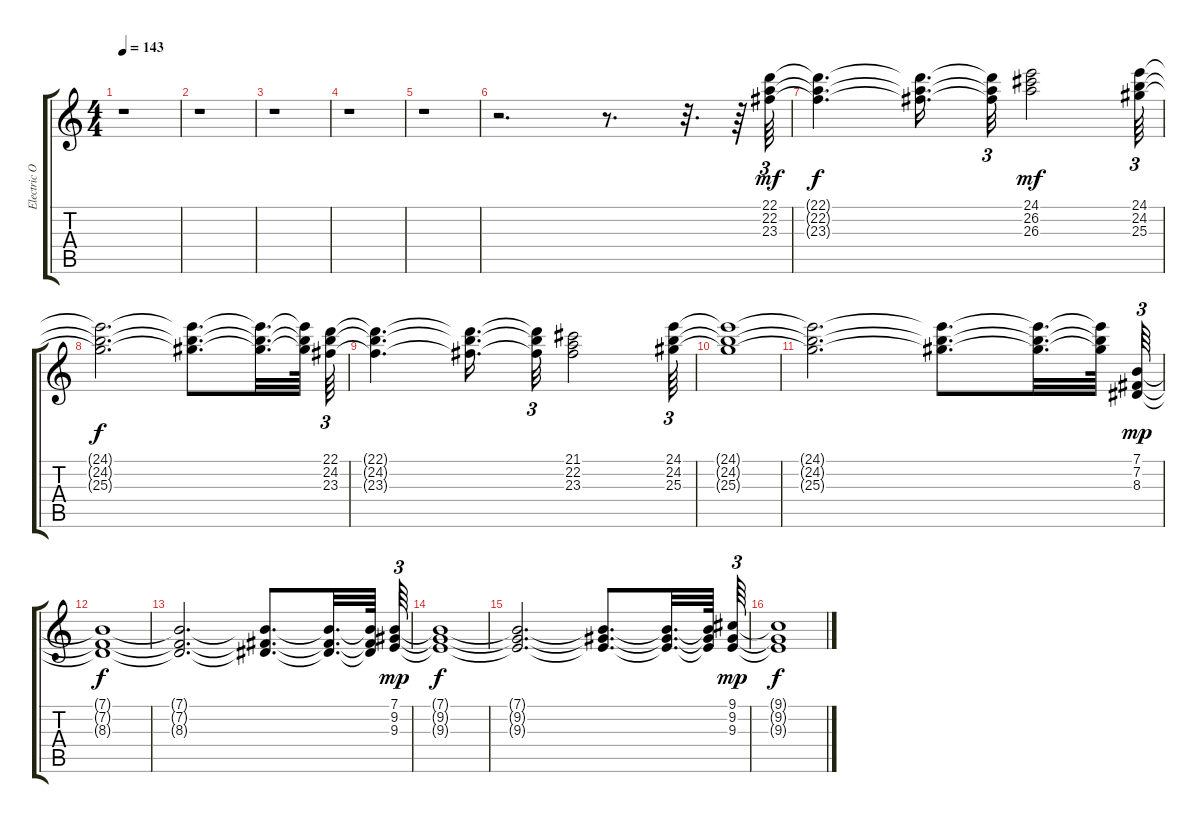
\track ("Electric Organ      " "Electric O") {instrument rockorgan}
\staff {score tabs}
\tuning (E4 B3 G3 D3 A2 E2) {hide}
\ts (4 4)
\tempo 143
\clef g2
\ks c
r.1{dy fff} |
r.1 |
r.1 |
r.1 |
r.1 |
r.2{d} r.8{d} r.32{d} r.64 (22.1 22.2 23.3).64{tu (3 2) dy mf} |
(22.1{t} 22.2{t} 23.3{t}).4{d dy f} (22.1{t} 22.2{t} 23.3{t}).16{d} (22.1{t} 22.2{t} 23.3{t}).32{tu (3 2)} (24.1 26.2 26.3).2{dy mf} (24.1 24.2 25.3).64{tu (3 2)} |
(24.1{t} 24.2{t} 25.3{t}).2{d dy f} (24.1{t} 24.2{t} 25.3{t}).8{d} (24.1{t} 24.2{t} 25.3{t}).32{d} (24.1{t} 24.2{t} 25.3{t}).64 (22.1 24.2 23.3).64{tu (3 2)} |
(22.1{t} 24.2{t} 23.3{t}).4{d} (22.1{t} 24.2{t} 23.3{t}).16{d} (22.1{t} 24.2{t} 23.3{t}).32{tu (3 2)} (21.1 22.2 23.3).2 (24.1 24.2 25.3).64{tu (3 2)} |
(24.1{t} 24.2{t} 25.3{t}).1 |
(24.1{t} 24.2{t} 25.3{t}).2{d} (24.1{t} 24.2{t} 25.3{t}).8{d} (24.1{t} 24.2{t} 25.3{t}).32{d} (24.1{t} 24.2{t} 25.3{t}).64 (7.1 7.2 8.3).64{tu (3 2) dy mp} |
(7.1{t} 7.2{t} 8.3{t}).1{dy f} |
(7.1{t} 7.2{t} 8.3{t}).2{d} (7.1{t} 7.2{t} 8.3{t}).8{d} (7.1{t} 7.2{t} 8.3{t}).32{d} (7.1{t} 7.2{t} 8.3{t}).64 (7.1 9.2 9.3).64{tu (3 2) dy mp} |
(7.1{t} 9.2{t} 9.3{t}).1{dy f} |
(7.1{t} 9.2{t} 9.3{t}).2{d} (7.1{t} 9.2{t} 9.3{t}).8{d} (7.1{t} 9.2{t} 9.3{t}).32{d} (7.1{t} 9.2{t} 9.3{t}).64 (9.1 9.2 9.3).64{tu (3 2) dy mp} |
(9.1{t} 9.2{t} 9.3{t}).1{dy f}
